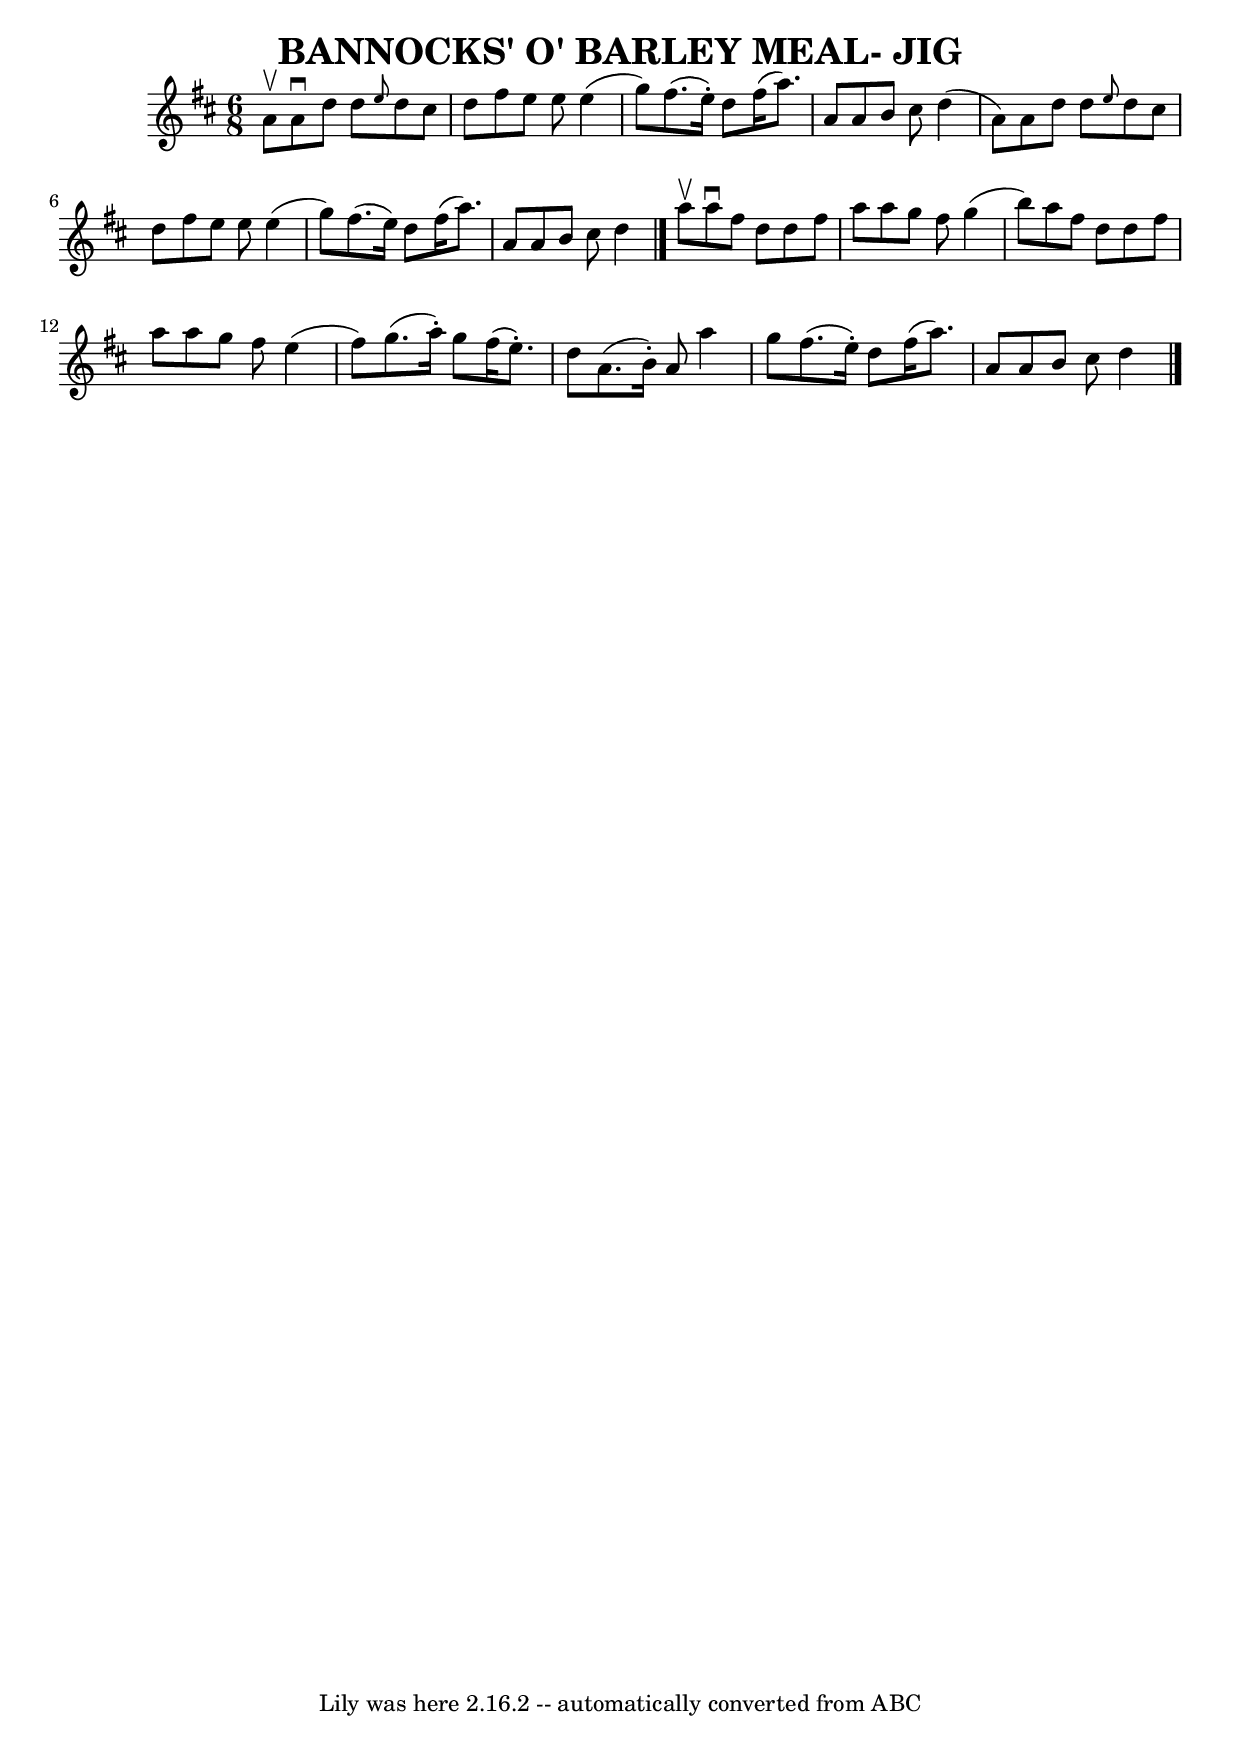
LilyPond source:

\version "2.16.2"
\include "Mammoth.ily"
\header {
  %% book = "Ryan's Mammoth Collection of Fiddle Tunes"
  crossRefNumber = "1"
  footnotes = ""
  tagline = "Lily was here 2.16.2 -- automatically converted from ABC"
  title = "BANNOCKS' O' BARLEY MEAL- JIG"

}
voicedefault =  {


  \time 6/8 
  \key d \major
  a'8^\upbow       |
  a'8^\downbow d''8    
  d''8  \grace { e''8  
	       } d''8 cis''8 d''8    |
  fis''8 e''8 
  e''8 e''4 (g''8)   |
  fis''8. (e''16-.) d''8    
  fis''16 (a''8.) a'8    |
  a'8 b'8 cis''8 d''4 (a'8)       |
  a'8 d''8 d''8  \grace { e''8  
			} d''8 cis''8   
  d''8    |
  fis''8 e''8 e''8 e''4 (g''8)   |
  
  fis''8. (e''16) d''8 fis''16 (a''8.) a'8    |
  a'8   
  b'8 cis''8 d''4    \bar "|." a''8^\upbow       |
  a''8^\downbow fis''8 d''8 d''8 fis''8 a''8    |
  a''8 g''8 
  fis''8 g''4 (b''8)   |
  a''8 fis''8 d''8 d''8    
  fis''8 a''8    |
  a''8 g''8 fis''8 e''4 (fis''8)      
  |
  g''8. (a''16-.) g''8 fis''16 (e''8.-.) d''8    
  |
  a'8. (b'16-.) a'8 a''4 g''8    |
  fis''8. (
  e''16-.) d''8 fis''16 (a''8.) a'8    |
  a'8 b'8    
  cis''8 d''4    \bar "|."   

}

\score{
  <<

    \context Staff="default"
    {
      \voicedefault 
      
    }

  >>
  \layout {
    
  }
  \midi {
  }

}
